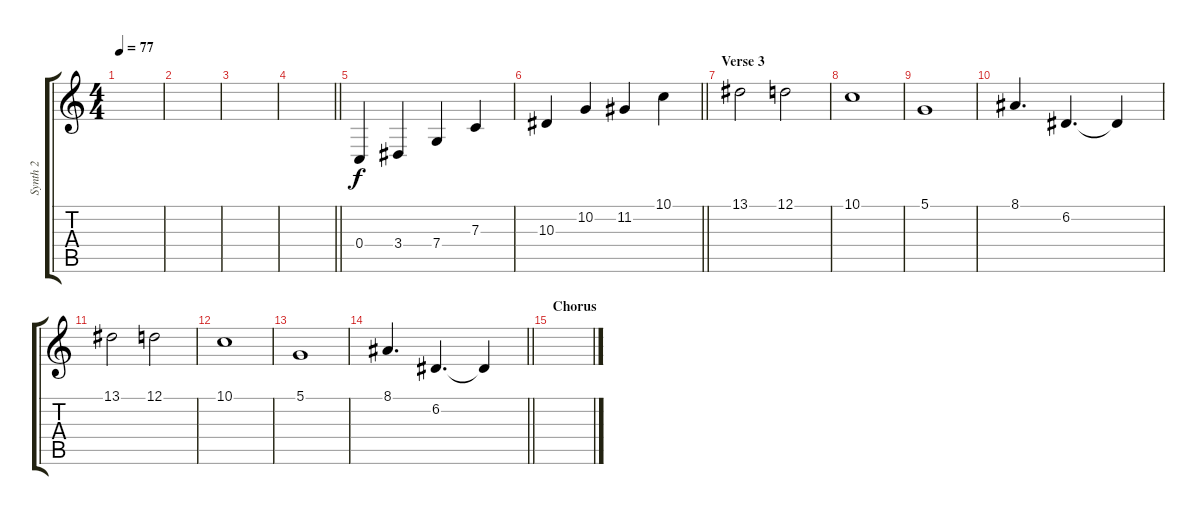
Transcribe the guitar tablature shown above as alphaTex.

\track ("Synth 2" "Synth 2") {instrument drawbarorgan}
\staff {score tabs}
\tuning (D4 A3 F3 C3 G2 C2) {hide}
\ts (4 4)
\tempo 77
\clef g2
\ks c
|
|
|
\barLineRight lightlight
|
0.4.4 3.4.4 7.4.4 7.3.4 |
\barLineRight lightlight
10.3.4 10.2.4 11.2.4 10.1.4 |
\section ("" "Verse 3")
13.1.2 12.1.2 |
10.1.1 |
5.1.1 |
8.1.4{d} 6.2.4{d} 6.2{t}.4 |
13.1.2 12.1.2 |
10.1.1 |
5.1.1 |
\barLineRight lightlight
8.1.4{d} 6.2.4{d} 6.2{t}.4 |
\section ("" "Chorus")
